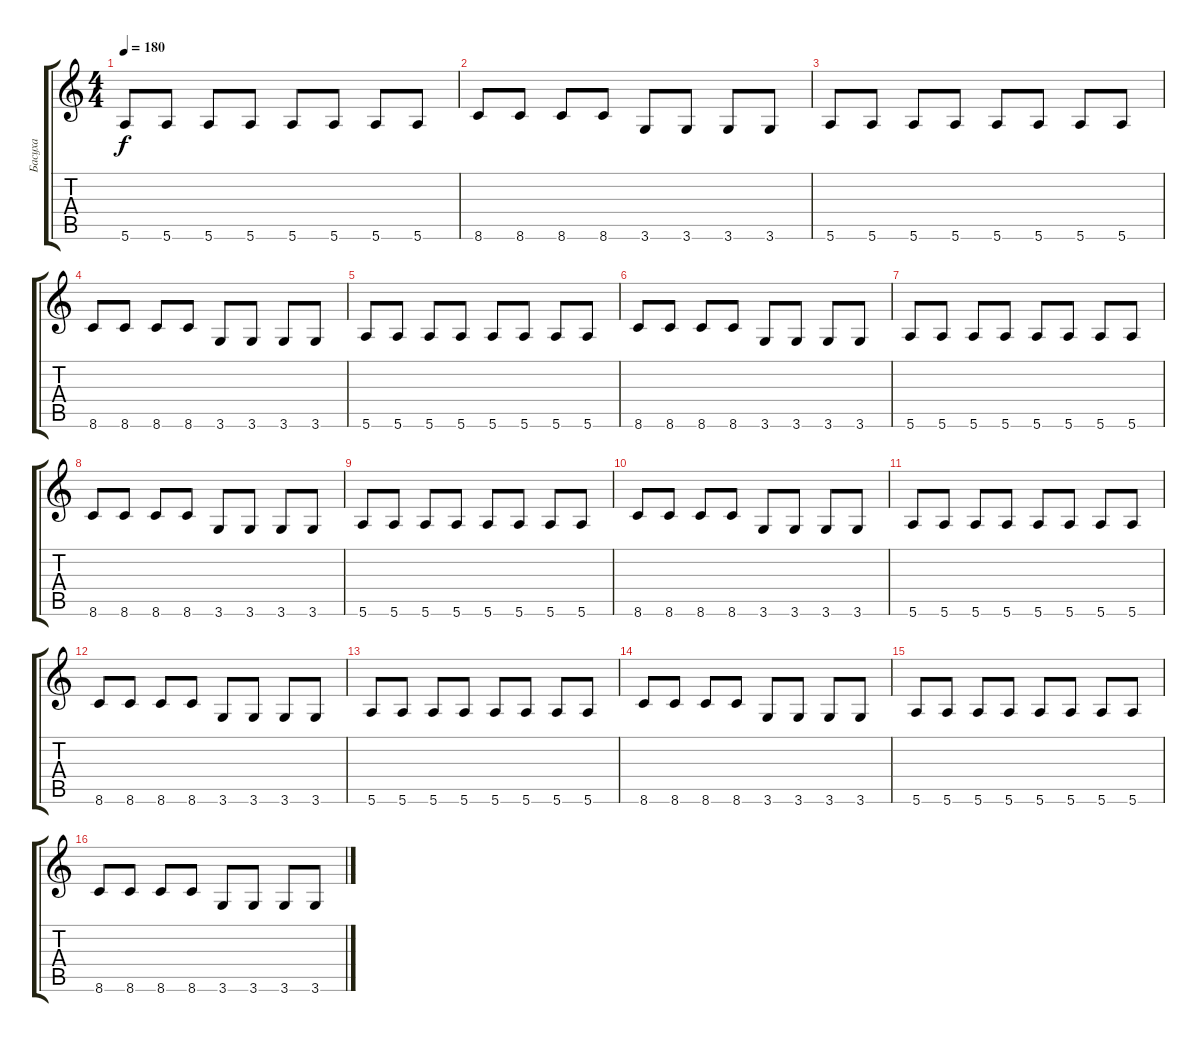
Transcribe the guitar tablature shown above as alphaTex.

\track ("Басуха" "Басуха") {instrument electricbassfinger}
\staff {score tabs}
\tuning (E4 B3 G3 D3 A2 E2) {hide}
\ts (4 4)
\tempo 180
\clef g2
\ks c
5.6.8{dy f instrument electricbassfinger} 5.6.8 5.6.8 5.6.8 5.6.8 5.6.8 5.6.8 5.6.8 |
8.6.8 8.6.8 8.6.8 8.6.8 3.6.8 3.6.8 3.6.8 3.6.8 |
5.6.8 5.6.8 5.6.8 5.6.8 5.6.8 5.6.8 5.6.8 5.6.8 |
8.6.8 8.6.8 8.6.8 8.6.8 3.6.8 3.6.8 3.6.8 3.6.8 |
5.6.8 5.6.8 5.6.8 5.6.8 5.6.8 5.6.8 5.6.8 5.6.8 |
8.6.8 8.6.8 8.6.8 8.6.8 3.6.8 3.6.8 3.6.8 3.6.8 |
5.6.8 5.6.8 5.6.8 5.6.8 5.6.8 5.6.8 5.6.8 5.6.8 |
8.6.8 8.6.8 8.6.8 8.6.8 3.6.8 3.6.8 3.6.8 3.6.8 |
5.6.8 5.6.8 5.6.8 5.6.8 5.6.8 5.6.8 5.6.8 5.6.8 |
8.6.8 8.6.8 8.6.8 8.6.8 3.6.8 3.6.8 3.6.8 3.6.8 |
5.6.8 5.6.8 5.6.8 5.6.8 5.6.8 5.6.8 5.6.8 5.6.8 |
8.6.8 8.6.8 8.6.8 8.6.8 3.6.8 3.6.8 3.6.8 3.6.8 |
5.6.8 5.6.8 5.6.8 5.6.8 5.6.8 5.6.8 5.6.8 5.6.8 |
8.6.8 8.6.8 8.6.8 8.6.8 3.6.8 3.6.8 3.6.8 3.6.8 |
5.6.8 5.6.8 5.6.8 5.6.8 5.6.8 5.6.8 5.6.8 5.6.8 |
8.6.8 8.6.8 8.6.8 8.6.8 3.6.8 3.6.8 3.6.8 3.6.8
